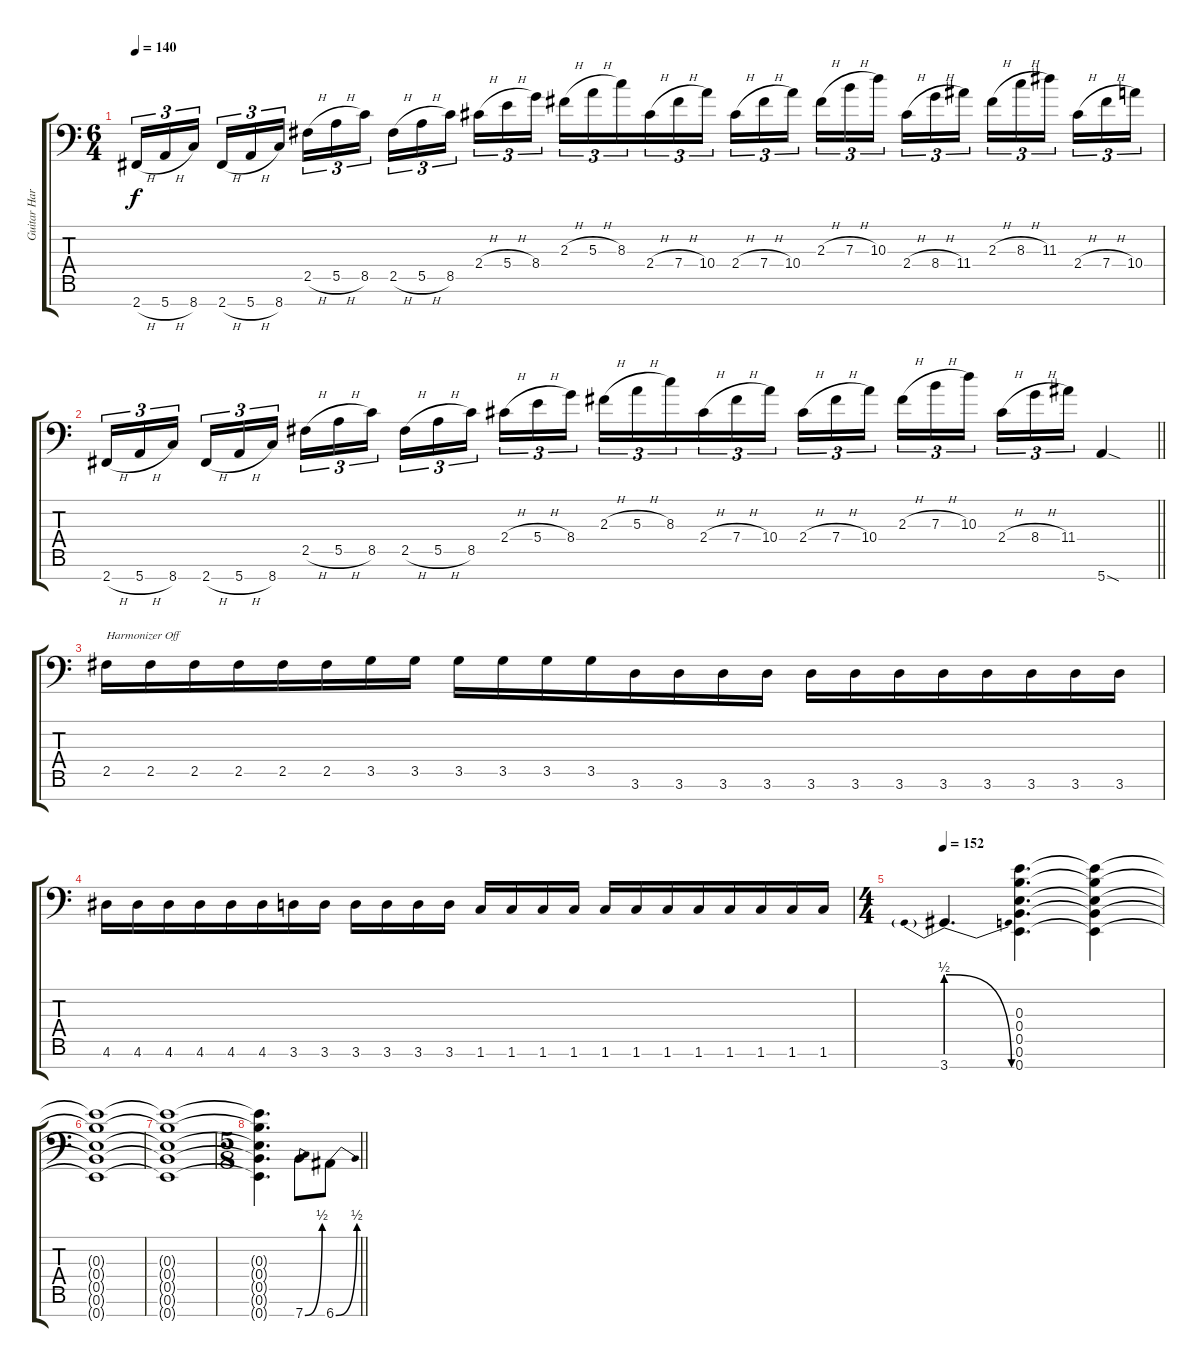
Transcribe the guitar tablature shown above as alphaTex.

\track ("Guitar Harmonizer" "Guitar Har") {instrument distortionguitar}
\staff {score tabs}
\tuning (B3 Gb3 E3 B2 E2 B1 E1) {hide}
\ts (6 4)
\tempo 140
\clef f4
\ks c
2.7{h}.16{tu (3 2) dy f} 5.7{h}.16{tu (3 2) beam merge} 8.7.16{tu (3 2) beam splitsecondary} 2.7{h}.16{tu (3 2)} 5.7{h}.16{tu (3 2)} 8.7.16{tu (3 2) beam splitsecondary} 2.5{h}.16{tu (3 2)} 5.5{h}.16{tu (3 2)} 8.5.16{tu (3 2) beam splitsecondary} 2.5{h}.16{tu (3 2)} 5.5{h}.16{tu (3 2)} 8.5.16{tu (3 2) beam splitsecondary} 2.4{h}.16{tu (3 2)} 5.4{h}.16{tu (3 2) beam merge} 8.4.16{tu (3 2) beam splitsecondary} 2.3{h}.16{tu (3 2)} 5.3{h}.16{tu (3 2) beam merge} 8.3.16{tu (3 2) beam merge} 2.4{h}.16{tu (3 2) beam merge} 7.4{h}.16{tu (3 2)} 10.4.16{tu (3 2) beam splitsecondary} 2.4{h}.16{tu (3 2)} 7.4{h}.16{tu (3 2)} 10.4.16{tu (3 2) beam splitsecondary} 2.3{h}.16{tu (3 2) beam merge} 7.3{h}.16{tu (3 2) beam merge} 10.3.16{tu (3 2) beam splitsecondary} 2.4{h}.16{tu (3 2)} 8.4{h}.16{tu (3 2) beam merge} 11.4.16{tu (3 2) beam splitsecondary} 2.3{h}.16{tu (3 2)} 8.3{h}.16{tu (3 2)} 11.3.16{tu (3 2) beam splitsecondary} 2.4{h}.16{tu (3 2)} 7.4{h}.16{tu (3 2)} 10.4.16{tu (3 2)} |
\barLineRight lightlight
2.7{h}.16{tu (3 2)} 5.7{h}.16{tu (3 2) beam merge} 8.7.16{tu (3 2) beam splitsecondary} 2.7{h}.16{tu (3 2)} 5.7{h}.16{tu (3 2)} 8.7.16{tu (3 2) beam splitsecondary} 2.5{h}.16{tu (3 2)} 5.5{h}.16{tu (3 2)} 8.5.16{tu (3 2) beam splitsecondary} 2.5{h}.16{tu (3 2)} 5.5{h}.16{tu (3 2)} 8.5.16{tu (3 2) beam splitsecondary} 2.4{h}.16{tu (3 2)} 5.4{h}.16{tu (3 2) beam merge} 8.4.16{tu (3 2) beam splitsecondary} 2.3{h}.16{tu (3 2)} 5.3{h}.16{tu (3 2) beam merge} 8.3.16{tu (3 2) beam merge} 2.4{h}.16{tu (3 2) beam merge} 7.4{h}.16{tu (3 2)} 10.4.16{tu (3 2) beam splitsecondary} 2.4{h}.16{tu (3 2)} 7.4{h}.16{tu (3 2)} 10.4.16{tu (3 2) beam splitsecondary} 2.3{h}.16{tu (3 2) beam merge} 7.3{h}.16{tu (3 2) beam merge} 10.3.16{tu (3 2) beam splitsecondary} 2.4{h}.16{tu (3 2)} 8.4{h}.16{tu (3 2) beam merge} 11.4.16{tu (3 2)} 5.7{sod}.4 |
\section ("" "")
2.5.16{txt "Harmonizer Off"} 2.5.16{beam merge} 2.5.16 2.5.16{beam merge} 2.5.16 2.5.16{beam merge} 3.5.16{beam merge} 3.5.16 3.5.16 3.5.16 3.5.16{beam merge} 3.5.16{beam merge} 3.6.16{beam merge} 3.6.16{beam merge} 3.6.16{beam merge} 3.6.16 3.6.16{beam merge} 3.6.16{beam merge} 3.6.16 3.6.16{beam merge} 3.6.16 3.6.16{beam merge} 3.6.16 3.6.16 |
4.6.16{beam merge} 4.6.16{beam merge} 4.6.16 4.6.16{beam merge} 4.6.16{beam merge} 4.6.16 3.6.16{beam merge} 3.6.16 3.6.16{beam merge} 3.6.16 3.6.16 3.6.16 1.6.16{beam merge} 1.6.16{beam merge} 1.6.16{beam merge} 1.6.16 1.6.16 1.6.16{beam merge} 1.6.16{beam merge} 1.6.16{beam merge} 1.6.16 1.6.16{beam merge} 1.6.16{beam merge} 1.6.16 |
\ts (4 4)
\tempo 152
3.7{be (prebendrelease 0 2 60 0)}.4{d} (0.3 0.4 0.5 0.6 0.7).4{d} (0.3{t} 0.4{t} 0.5{t} 0.6{t} 0.7{t}).4 |
(0.3{t} 0.4{t} 0.5{t} 0.6{t} 0.7{t}).1 |
(0.3{t} 0.4{t} 0.5{t} 0.6{t} 0.7{t}).1 |
\ts (5 8)
\barLineRight lightlight
(0.3{t} 0.4{t} 0.5{t} 0.6{t} 0.7{t}).4{d beam merge} 7.7{be (bend 0 0 60 2)}.8 6.7{be (bend 0 0 60 2)}.8
